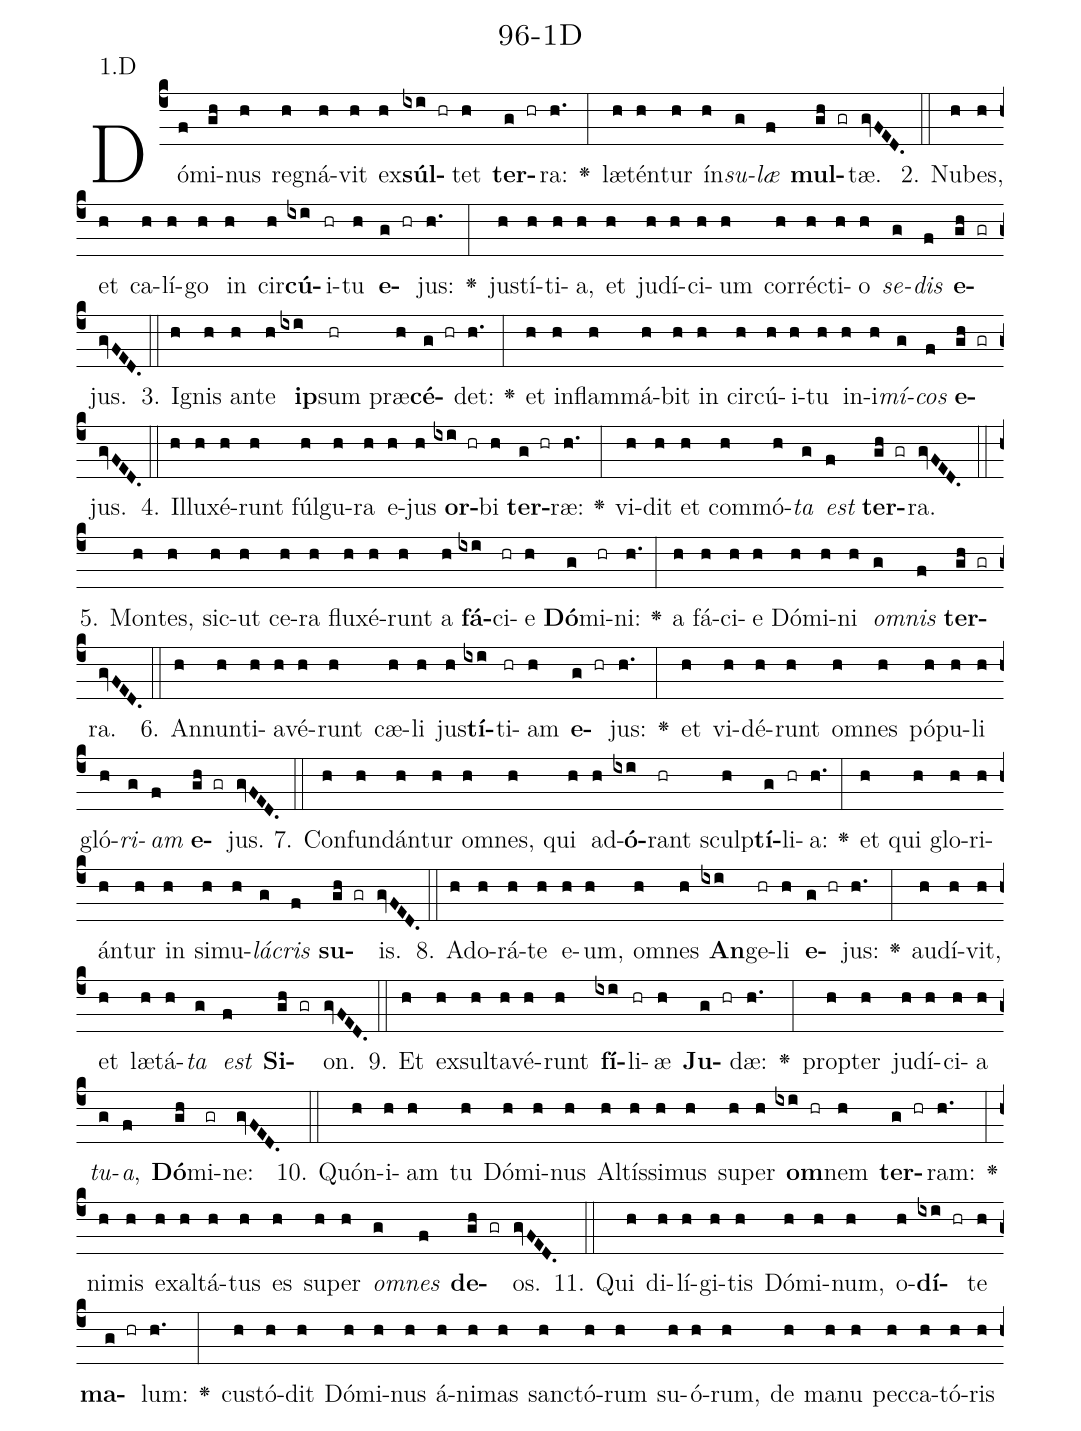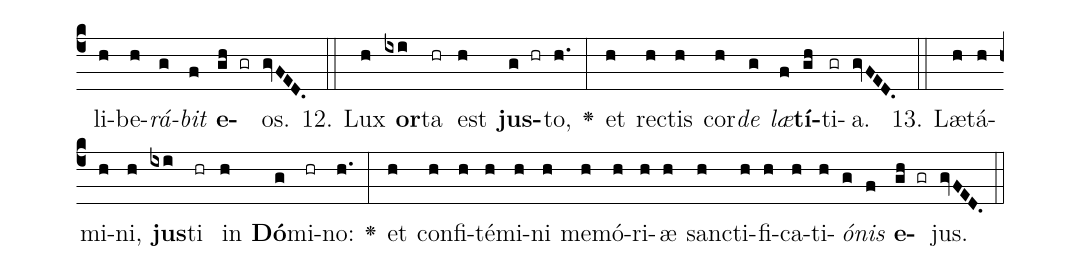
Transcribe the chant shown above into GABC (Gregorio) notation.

name: 96-1D;
annotation: 1.D;
%%
(c4)Dó(f)mi(gh)nus(h) re(h)gná(h)vit(h) ex(h)<b>súl</b>(ixi hr)tet(h) <b>ter</b>(g hr)ra:(h.) <v>\greheightstar</v>(:) læ(h)tén(h)tur(h) ín(h)<i>su</i>(g)<i>læ</i>(f) <b>mul</b>(gh gr)tæ.(gvFED.) (::)
2. Nu(h)bes,(h) et(h) ca(h)lí(h)go(h) in(h) cir(h)<b>cú</b>(ixi)i(hr)tu(h) <b>e</b>(g hr)jus:(h.) <v>\greheightstar</v>(:) jus(h)tí(h)ti(h)a,(h) et(h) ju(h)dí(h)ci(h)um(h) cor(h)réc(h)ti(h)o(h) <i>se</i>(g)<i>dis</i>(f) <b>e</b>(gh gr)jus.(gvFED.) (::)
3. I(h)gnis(h) an(h)te(h) <b>ip</b>(ixi)sum(hr) præ(h)<b>cé</b>(g hr)det:(h.) <v>\greheightstar</v>(:) et(h) in(h)flam(h)má(h)bit(h) in(h) cir(h)cú(h)i(h)tu(h) in(h)i(h)<i>mí</i>(g)<i>cos</i>(f) <b>e</b>(gh gr)jus.(gvFED.) (::)
4. Il(h)lu(h)xé(h)runt(h) fúl(h)gu(h)ra(h) e(h)jus(h) <b>or</b>(ixi hr)bi(h) <b>ter</b>(g hr)ræ:(h.) <v>\greheightstar</v>(:) vi(h)dit(h) et(h) com(h)mó(h)<i>ta</i>(g) <i>est</i>(f) <b>ter</b>(gh gr)ra.(gvFED.) (::)
5. Mon(h)tes,(h) sic(h)ut(h) ce(h)ra(h) flu(h)xé(h)runt(h) a(h) <b>fá</b>(ixi)ci(hr)e(h) <b>Dó</b>(g)mi(hr)ni:(h.) <v>\greheightstar</v>(:) a(h) fá(h)ci(h)e(h) Dó(h)mi(h)ni(h) <i>om</i>(g)<i>nis</i>(f) <b>ter</b>(gh gr)ra.(gvFED.) (::)
6. An(h)nun(h)ti(h)a(h)vé(h)runt(h) cæ(h)li(h) jus(h)<b>tí</b>(ixi)ti(hr)am(h) <b>e</b>(g hr)jus:(h.) <v>\greheightstar</v>(:) et(h) vi(h)dé(h)runt(h) om(h)nes(h) pó(h)pu(h)li(h) gló(h)<i>ri</i>(g)<i>am</i>(f) <b>e</b>(gh gr)jus.(gvFED.) (::)
7. Con(h)fun(h)dán(h)tur(h) om(h)nes,(h) qui(h) ad(h)<b>ó</b>(ixi)rant(hr) sculp(h)<b>tí</b>(g)li(hr)a:(h.) <v>\greheightstar</v>(:) et(h) qui(h) glo(h)ri(h)án(h)tur(h) in(h) si(h)mu(h)<i>lá</i>(g)<i>cris</i>(f) <b>su</b>(gh gr)is.(gvFED.) (::)
8. Ad(h)o(h)rá(h)te(h) e(h)um,(h) om(h)nes(h) <b>An</b>(ixi)ge(hr)li(h) <b>e</b>(g hr)jus:(h.) <v>\greheightstar</v>(:) au(h)dí(h)vit,(h) et(h) læ(h)tá(h)<i>ta</i>(g) <i>est</i>(f) <b>Si</b>(gh gr)on.(gvFED.) (::)
9. Et(h) ex(h)sul(h)ta(h)vé(h)runt(h) <b>fí</b>(ixi)li(hr)æ(h) <b>Ju</b>(g hr)dæ:(h.) <v>\greheightstar</v>(:) prop(h)ter(h) ju(h)dí(h)ci(h)a(h) <i>tu</i>(g)<i>a</i>,(f) <b>Dó</b>(gh)mi(gr)ne:(gvFED.) (::)
10. Quón(h)i(h)am(h) tu(h) Dó(h)mi(h)nus(h) Al(h)tís(h)si(h)mus(h) su(h)per(h) <b>om</b>(ixi hr)nem(h) <b>ter</b>(g hr)ram:(h.) <v>\greheightstar</v>(:) ni(h)mis(h) ex(h)al(h)tá(h)tus(h) es(h) su(h)per(h) <i>om</i>(g)<i>nes</i>(f) <b>de</b>(gh gr)os.(gvFED.) (::)
11. Qui(h) di(h)lí(h)gi(h)tis(h) Dó(h)mi(h)num,(h) o(h)<b>dí</b>(ixi hr)te(h) <b>ma</b>(g hr)lum:(h.) <v>\greheightstar</v>(:) cus(h)tó(h)dit(h) Dó(h)mi(h)nus(h) á(h)ni(h)mas(h) sanc(h)tó(h)rum(h) su(h)ó(h)rum,(h) de(h) ma(h)nu(h) pec(h)ca(h)tó(h)ris(h) li(h)be(h)<i>rá</i>(g)<i>bit</i>(f) <b>e</b>(gh gr)os.(gvFED.) (::)
12. Lux(h) <b>or</b>(ixi)ta(hr) est(h) <b>jus</b>(g hr)to,(h.) <v>\greheightstar</v>(:) et(h) rec(h)tis(h) cor(h)<i>de</i>(g) <i>læ</i>(f)<b>tí</b>(gh)ti(gr)a.(gvFED.) (::)
13. Læ(h)tá(h)mi(h)ni,(h) <b>jus</b>(ixi)ti(hr) in(h) <b>Dó</b>(g)mi(hr)no:(h.) <v>\greheightstar</v>(:) et(h) con(h)fi(h)té(h)mi(h)ni(h) me(h)mó(h)ri(h)æ(h) sanc(h)ti(h)fi(h)ca(h)ti(h)<i>ó</i>(g)<i>nis</i>(f) <b>e</b>(gh gr)jus.(gvFED.) (::)
